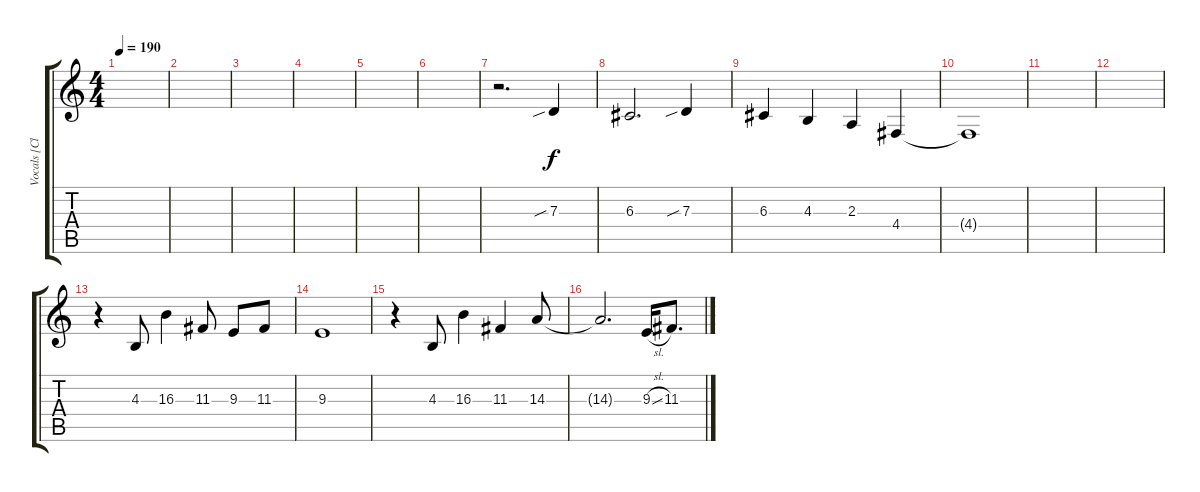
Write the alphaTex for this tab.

\track ("Vocals [Clean]" "Vocals [Cl") {instrument lead6voice}
\staff {score tabs}
\tuning (E4 B3 G3 D3 A2 D2) {hide}
\ts (4 4)
\tempo 190
\clef g2
\ks c
|
|
|
|
|
|
r.2{d} 7.3{sib}.4 |
6.3.2{d} 7.3{sib}.4 |
6.3.4 4.3.4 2.3.4 4.4.4 |
4.4{t}.1 |
|
|
r.4 4.3.8 16.3.4 11.3.8 9.3.8 11.3.8 |
9.3.1 |
r.4 4.3.8 16.3.4 11.3.4 14.3.8 |
14.3{t}.2{d} 9.3{sl}.16 11.3{sl}.8{d}
